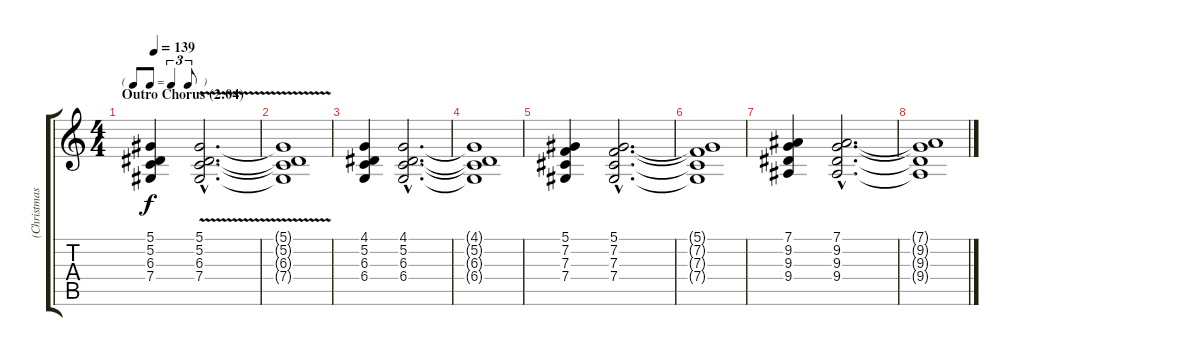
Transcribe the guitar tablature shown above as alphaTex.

\track ("(Christmas)" "(Christmas") {instrument lead6voice}
\staff {score tabs}
\tuning (Eb4 Bb3 Gb3 Db3 Ab2 Eb2) {hide}
\ts (4 4)
\tf triplet8th
\section ("" "Outro Chorus (2:04)")
\tempo 139
\clef g2
\ks c
(5.1 5.2 6.3 7.4).4{dy f volume 6 instrument lead6voice} (5.1{v hac} 5.2{v hac} 6.3{v hac} 7.4{v hac}).2{d instrument pad4choir} |
(5.1{t} 5.2{t} 6.3{t} 7.4{t}).1 |
(4.1 5.2 6.3 6.4).4{volume 4 instrument lead6voice} (4.1{hac} 5.2{hac} 6.3{hac} 6.4{hac}).2{d instrument pad4choir} |
(4.1{t} 5.2{t} 6.3{t} 6.4{t}).1 |
(5.1 7.2 7.3 7.4).4{volume 2 instrument lead6voice} (5.1{hac} 7.2{hac} 7.3{hac} 7.4{hac}).2{d instrument pad4choir} |
(5.1{t} 7.2{t} 7.3{t} 7.4{t}).1 |
(7.1 9.2 9.3 9.4).4{volume 0 instrument lead6voice} (7.1{hac} 9.2{hac} 9.3{hac} 9.4{hac}).2{d instrument pad4choir} |
(7.1{t} 9.2{t} 9.3{t} 9.4{t}).1
